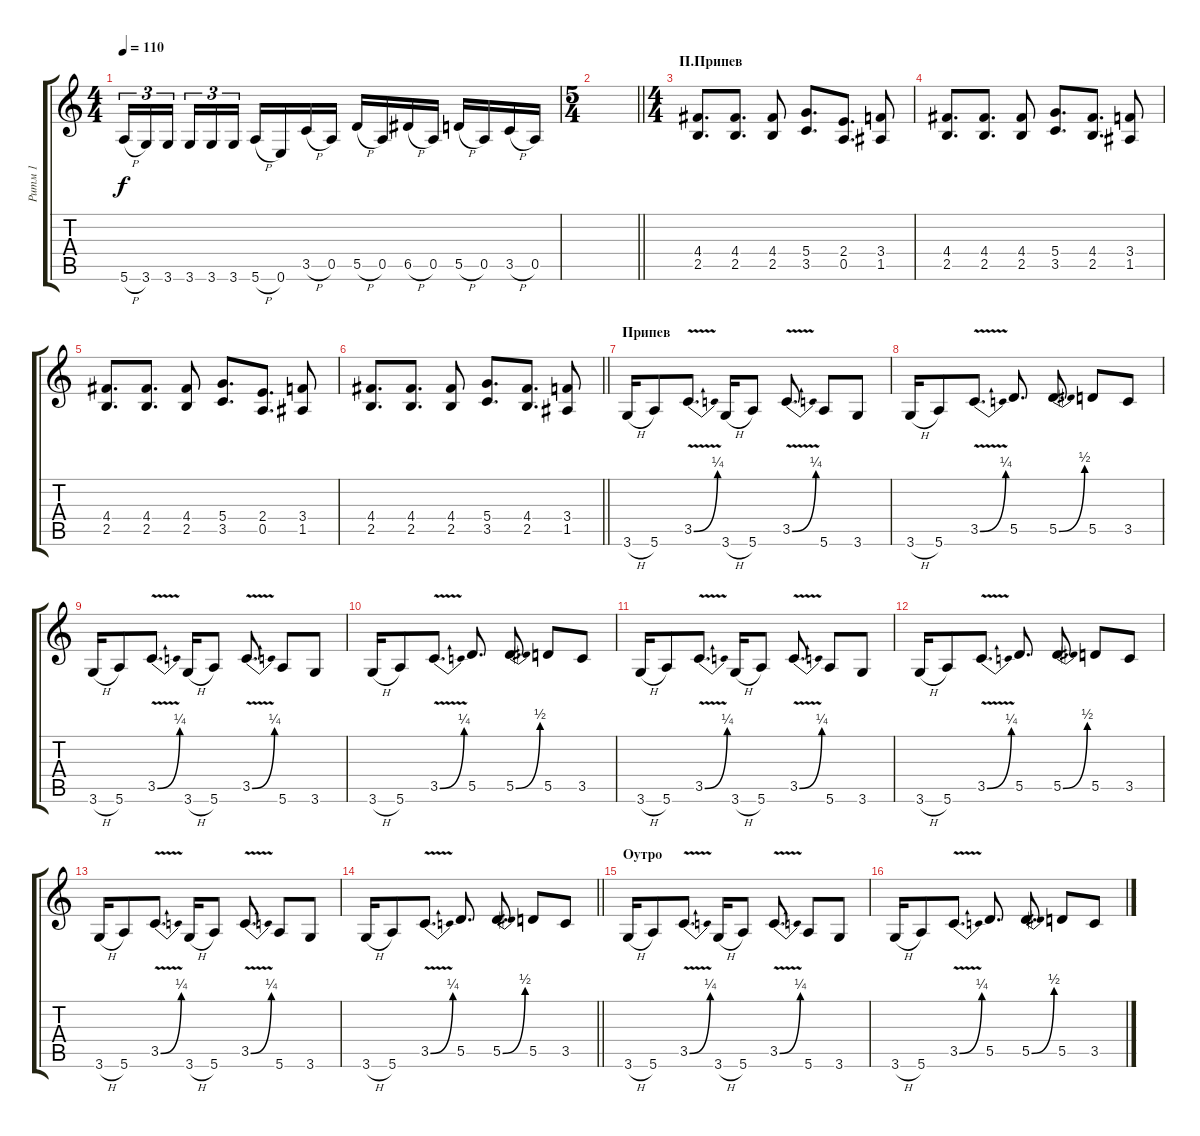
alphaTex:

\track ("Ритм 1" "Ритм 1") {instrument distortionguitar}
\staff {score tabs}
\tuning (E4 B3 G3 D3 A2 E2) {hide}
\ts (4 4)
\tempo 110
\clef g2
\ks c
5.6{h}.16{tu (3 2) dy f} 3.6.16{tu (3 2)} 3.6.16{tu (3 2) beam splitsecondary} 3.6.16{tu (3 2)} 3.6.16{tu (3 2)} 3.6.16{tu (3 2)} 5.6{h}.16 0.6.16 3.5{h}.16 0.5.16 5.5{h}.16 0.5.16 6.5{h}.16 0.5.16 5.5{h}.16 0.5.16 3.5{h}.16 0.5.16 |
\ts (5 4)
\barLineRight lightlight
|
\ts (4 4)
\section ("" "П.Припев")
(4.4 2.5).8{d} (4.4 2.5).8{d} (4.4 2.5).8 (5.4 3.5).8{d} (2.4 0.5).8{d} (3.4 1.5).8 |
(4.4 2.5).8{d} (4.4 2.5).8{d} (4.4 2.5).8 (5.4 3.5).8{d} (4.4 2.5).8{d} (3.4 1.5).8 |
(4.4 2.5).8{d} (4.4 2.5).8{d} (4.4 2.5).8 (5.4 3.5).8{d} (2.4 0.5).8{d} (3.4 1.5).8 |
\barLineRight lightlight
(4.4 2.5).8{d} (4.4 2.5).8{d} (4.4 2.5).8 (5.4 3.5).8{d} (4.4 2.5).8{d} (3.4 1.5).8 |
\section ("" "Припев")
3.6{h}.16 5.6.8 3.5{be (bend 0 0 60 1) v}.8{d} 3.6{h}.16 5.6.8 3.5{be (bend 0 0 60 1) v}.8{d} 5.6.8 3.6.8 |
3.6{h}.16 5.6.8 3.5{be (bend 0 0 60 1) v}.8{d} 5.5.8{d} 5.5{be (bend 0 0 60 2)}.8{d} 5.5.8 3.5.8 |
3.6{h}.16 5.6.8 3.5{be (bend 0 0 60 1) v}.8{d} 3.6{h}.16 5.6.8 3.5{be (bend 0 0 60 1) v}.8{d} 5.6.8 3.6.8 |
3.6{h}.16 5.6.8 3.5{be (bend 0 0 60 1) v}.8{d} 5.5.8{d} 5.5{be (bend 0 0 60 2)}.8{d} 5.5.8 3.5.8 |
3.6{h}.16 5.6.8 3.5{be (bend 0 0 60 1) v}.8{d} 3.6{h}.16 5.6.8 3.5{be (bend 0 0 60 1) v}.8{d} 5.6.8 3.6.8 |
3.6{h}.16 5.6.8 3.5{be (bend 0 0 60 1) v}.8{d} 5.5.8{d} 5.5{be (bend 0 0 60 2)}.8{d} 5.5.8 3.5.8 |
3.6{h}.16 5.6.8 3.5{be (bend 0 0 60 1) v}.8{d} 3.6{h}.16 5.6.8 3.5{be (bend 0 0 60 1) v}.8{d} 5.6.8 3.6.8 |
\barLineRight lightlight
3.6{h}.16 5.6.8 3.5{be (bend 0 0 60 1) v}.8{d} 5.5.8{d} 5.5{be (bend 0 0 60 2)}.8{d} 5.5.8 3.5.8 |
\section ("" "Оутро")
3.6{h}.16 5.6.8 3.5{be (bend 0 0 60 1) v}.8{d} 3.6{h}.16 5.6.8 3.5{be (bend 0 0 60 1) v}.8{d} 5.6.8 3.6.8 |
3.6{h}.16 5.6.8 3.5{be (bend 0 0 60 1) v}.8{d} 5.5.8{d} 5.5{be (bend 0 0 60 2)}.8{d} 5.5.8 3.5.8
